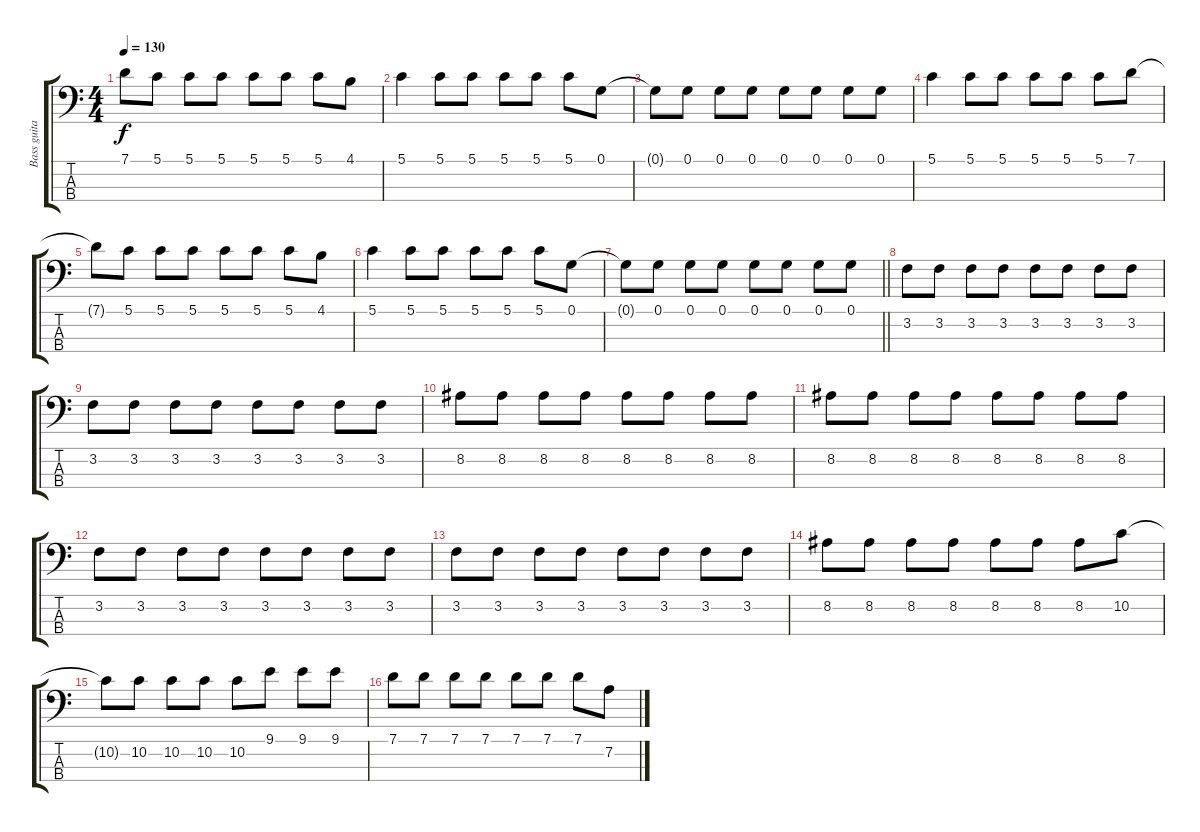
\track ("Bass guitar" "Bass guita") {instrument electricguitarjazz}
\staff {score tabs}
\tuning (G2 D2 A1 E1) {hide}
\ts (4 4)
\tempo 130
\clef f4
\ks c
7.1{t}.8{dy f} 5.1.8 5.1.8 5.1.8 5.1.8 5.1.8 5.1.8 4.1.8 |
5.1.4 5.1.8 5.1.8 5.1.8 5.1.8 5.1.8 0.1.8 |
0.1{t}.8 0.1.8 0.1.8 0.1.8 0.1.8 0.1.8 0.1.8 0.1.8 |
5.1.4 5.1.8 5.1.8 5.1.8 5.1.8 5.1.8 7.1.8 |
7.1{t}.8 5.1.8 5.1.8 5.1.8 5.1.8 5.1.8 5.1.8 4.1.8 |
5.1.4 5.1.8 5.1.8 5.1.8 5.1.8 5.1.8 0.1.8 |
\barLineRight lightlight
0.1{t}.8 0.1.8 0.1.8 0.1.8 0.1.8 0.1.8 0.1.8 0.1.8 |
3.2.8 3.2.8 3.2.8 3.2.8 3.2.8 3.2.8 3.2.8 3.2.8 |
3.2.8 3.2.8 3.2.8 3.2.8 3.2.8 3.2.8 3.2.8 3.2.8 |
8.2.8 8.2.8 8.2.8 8.2.8 8.2.8 8.2.8 8.2.8 8.2.8 |
8.2.8 8.2.8 8.2.8 8.2.8 8.2.8 8.2.8 8.2.8 8.2.8 |
3.2.8 3.2.8 3.2.8 3.2.8 3.2.8 3.2.8 3.2.8 3.2.8 |
3.2.8 3.2.8 3.2.8 3.2.8 3.2.8 3.2.8 3.2.8 3.2.8 |
8.2.8 8.2.8 8.2.8 8.2.8 8.2.8 8.2.8 8.2.8 10.2.8 |
10.2{t}.8 10.2.8 10.2.8 10.2.8 10.2.8 9.1.8 9.1.8 9.1.8 |
7.1.8 7.1.8 7.1.8 7.1.8 7.1.8 7.1.8 7.1.8 7.2.8
